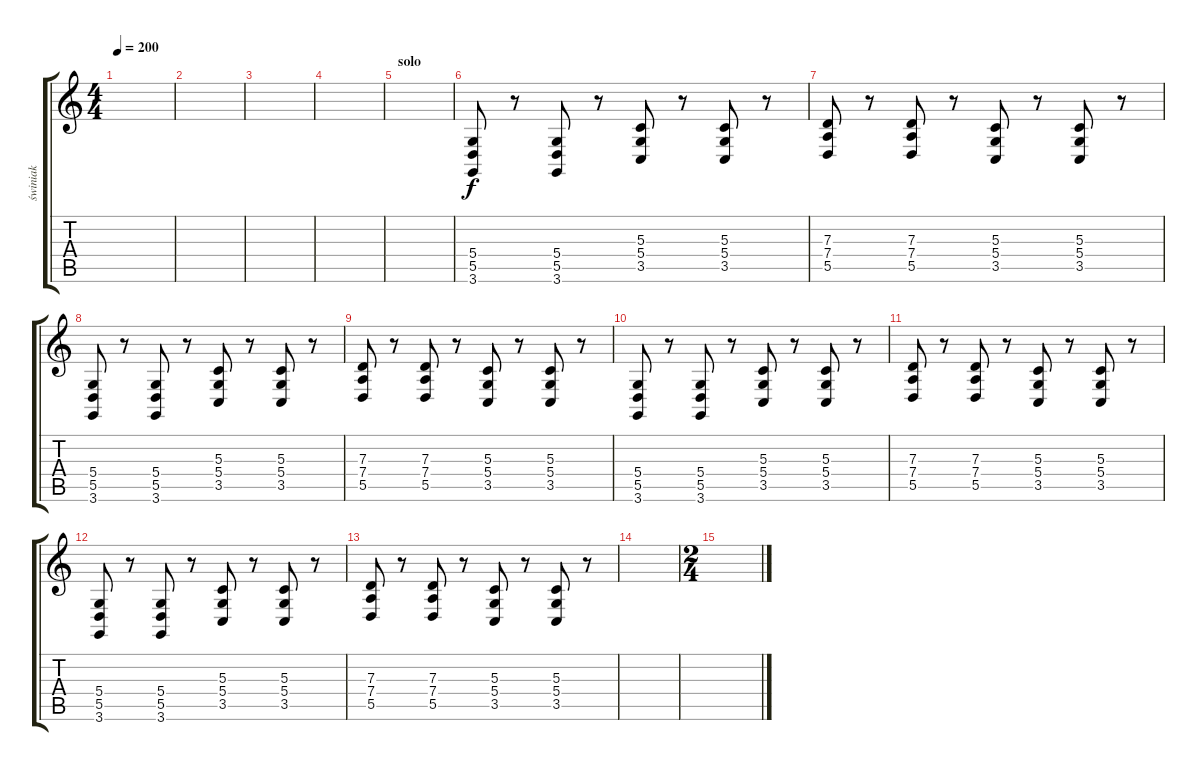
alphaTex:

\track ("świniak" "świniak") {instrument acousticgrandpiano}
\staff {score tabs}
\tuning (E4 B3 G3 D3 A2 E2) {hide}
\ts (4 4)
\tempo 200
\clef g2
\ks c
|
|
|
|
\section ("" "solo")
|
(5.4 5.5 3.6).8 r.8 (5.4 5.5 3.6).8 r.8 (5.3 5.4 3.5).8 r.8 (5.3 5.4 3.5).8 r.8 |
(7.3 7.4 5.5).8 r.8 (7.3 7.4 5.5).8 r.8 (5.3 5.4 3.5).8 r.8 (5.3 5.4 3.5).8 r.8 |
(5.4 5.5 3.6).8 r.8 (5.4 5.5 3.6).8 r.8 (5.3 5.4 3.5).8 r.8 (5.3 5.4 3.5).8 r.8 |
(7.3 7.4 5.5).8 r.8 (7.3 7.4 5.5).8 r.8 (5.3 5.4 3.5).8 r.8 (5.3 5.4 3.5).8 r.8 |
(5.4 5.5 3.6).8 r.8 (5.4 5.5 3.6).8 r.8 (5.3 5.4 3.5).8 r.8 (5.3 5.4 3.5).8 r.8 |
(7.3 7.4 5.5).8 r.8 (7.3 7.4 5.5).8 r.8 (5.3 5.4 3.5).8 r.8 (5.3 5.4 3.5).8 r.8 |
(5.4 5.5 3.6).8 r.8 (5.4 5.5 3.6).8 r.8 (5.3 5.4 3.5).8 r.8 (5.3 5.4 3.5).8 r.8 |
(7.3 7.4 5.5).8 r.8 (7.3 7.4 5.5).8 r.8 (5.3 5.4 3.5).8 r.8 (5.3 5.4 3.5).8 r.8 |
|
\ts (2 4)
